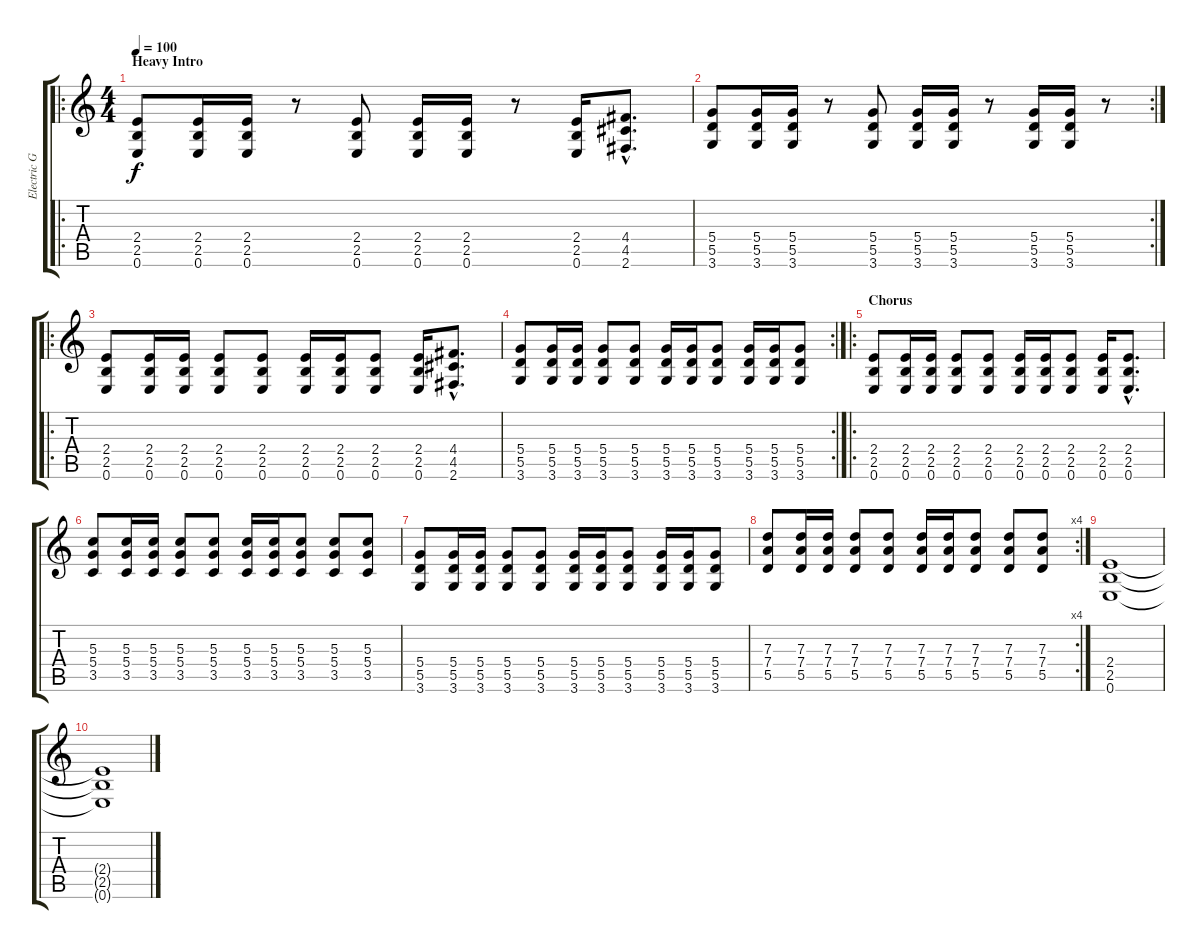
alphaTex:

\track ("Electric Guitar" "Electric G") {instrument distortionguitar}
\staff {score tabs}
\tuning (E4 B3 G3 D3 A2 E2) {hide}
\ro
\ts (4 4)
\section ("" "Heavy Intro")
\tempo 100
\clef g2
\ks c
(2.4 2.5 0.6).8{dy f volume 16} (2.4 2.5 0.6).16 (2.4 2.5 0.6).16 r.8 (2.4 2.5 0.6).8 (2.4 2.5 0.6).16 (2.4 2.5 0.6).16 r.8 (2.4 2.5 0.6).16 (4.4{hac} 4.5{hac} 2.6{hac}).8{d} |
\rc 2
(5.4 5.5 3.6).8 (5.4 5.5 3.6).16 (5.4 5.5 3.6).16 r.8 (5.4 5.5 3.6).8 (5.4 5.5 3.6).16 (5.4 5.5 3.6).16 r.8 (5.4 5.5 3.6).16 (5.4 5.5 3.6).16 r.8 |
\ro
(2.4 2.5 0.6).8 (2.4 2.5 0.6).16 (2.4 2.5 0.6).16 (2.4 2.5 0.6).8 (2.4 2.5 0.6).8 (2.4 2.5 0.6).16 (2.4 2.5 0.6).16 (2.4 2.5 0.6).8 (2.4 2.5 0.6).16 (4.4{hac} 4.5{hac} 2.6{hac}).8{d} |
\rc 2
(5.4 5.5 3.6).8 (5.4 5.5 3.6).16 (5.4 5.5 3.6).16 (5.4 5.5 3.6).8 (5.4 5.5 3.6).8 (5.4 5.5 3.6).16 (5.4 5.5 3.6).16 (5.4 5.5 3.6).8 (5.4 5.5 3.6).16 (5.4 5.5 3.6).16 (5.4 5.5 3.6).8 |
\ro
\section ("" "Chorus")
(2.4 2.5 0.6).8 (2.4 2.5 0.6).16 (2.4 2.5 0.6).16 (2.4 2.5 0.6).8 (2.4 2.5 0.6).8 (2.4 2.5 0.6).16 (2.4 2.5 0.6).16 (2.4 2.5 0.6).8 (2.4 2.5 0.6).16 (2.4{hac} 2.5{hac} 0.6{hac}).8{d} |
(5.3 5.4 3.5).8 (5.3 5.4 3.5).16 (5.3 5.4 3.5).16 (5.3 5.4 3.5).8 (5.3 5.4 3.5).8 (5.3 5.4 3.5).16 (5.3 5.4 3.5).16 (5.3 5.4 3.5).8 (5.3 5.4 3.5).8 (5.3 5.4 3.5).8 |
(5.4 5.5 3.6).8 (5.4 5.5 3.6).16 (5.4 5.5 3.6).16 (5.4 5.5 3.6).8 (5.4 5.5 3.6).8 (5.4 5.5 3.6).16 (5.4 5.5 3.6).16 (5.4 5.5 3.6).8 (5.4 5.5 3.6).16 (5.4 5.5 3.6).16 (5.4 5.5 3.6).8 |
\rc 4
(7.3 7.4 5.5).8 (7.3 7.4 5.5).16 (7.3 7.4 5.5).16 (7.3 7.4 5.5).8 (7.3 7.4 5.5).8 (7.3 7.4 5.5).16 (7.3 7.4 5.5).16 (7.3 7.4 5.5).8 (7.3 7.4 5.5).8 (7.3 7.4 5.5).8 |
(2.4 2.5 0.6).1{volume 0} |
(2.4{t} 2.5{t} 0.6{t}).1
